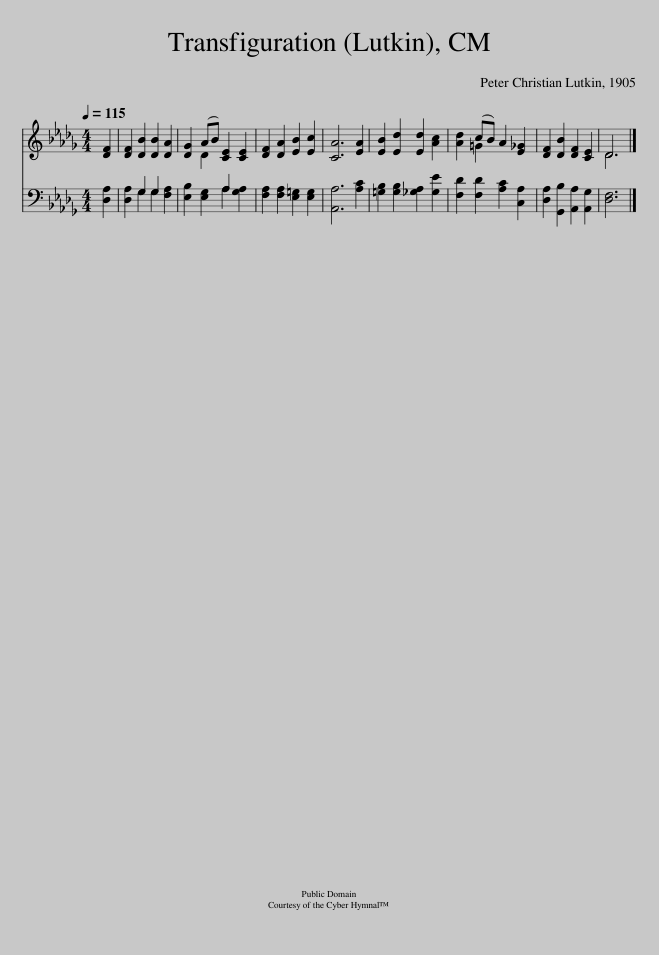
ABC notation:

X:1
%%score ( 1 2 ) ( 3 4 )
L:1/8
Q:1/4=115
M:4/4
I:linebreak $
K:Db
V:1 treble
V:2 treble
V:3 bass
V:4 bass
V:1
 [DF]2 | [DF]2 [DB]2 [DB]2 [DA]2 | [DG]2 (AB) [CE]2 [CE]2 | [DF]2 [DA]2 [EB]2 [Ec]2 | [CA]6 [EA]2 | %5
 [EB]2 [Ed]2 [Ed]2 [Ac]2 | [Ad]2 (cB) A2 [E_G]2 | [DF]2 [DB]2 [DF]2 [CE]2 | D6 |] %9
V:2
 x2 | x8 | x2 D2 x4 | x8 | x8 | %5
 x8 | x2 =G2 x4 | x8 | D6 |] %9
V:3
 [D,A,]2 | [D,A,]2 G,2 G,2 [F,A,]2 | [E,B,]2 [E,G,]2 A,2 [G,A,]2 | [F,A,]2 [F,A,]2 [E,=G,]2 [E,G,]2 | [A,,A,]6 [A,C]2 | %5
 [=G,B,]2 [G,B,]2 [_G,A,]2 [G,E]2 | [F,D]2 [F,D]2 [A,C]2 [C,A,]2 | [D,A,]2 [G,,B,]2 [A,,A,]2 [A,,G,]2 | [D,F,]6 |] %9
V:4
 x2 | x2 G,2 G,2 x2 | x4 A,2 x2 | x8 | x8 | %5
 x8 | x8 | x8 | x6 |] %9
